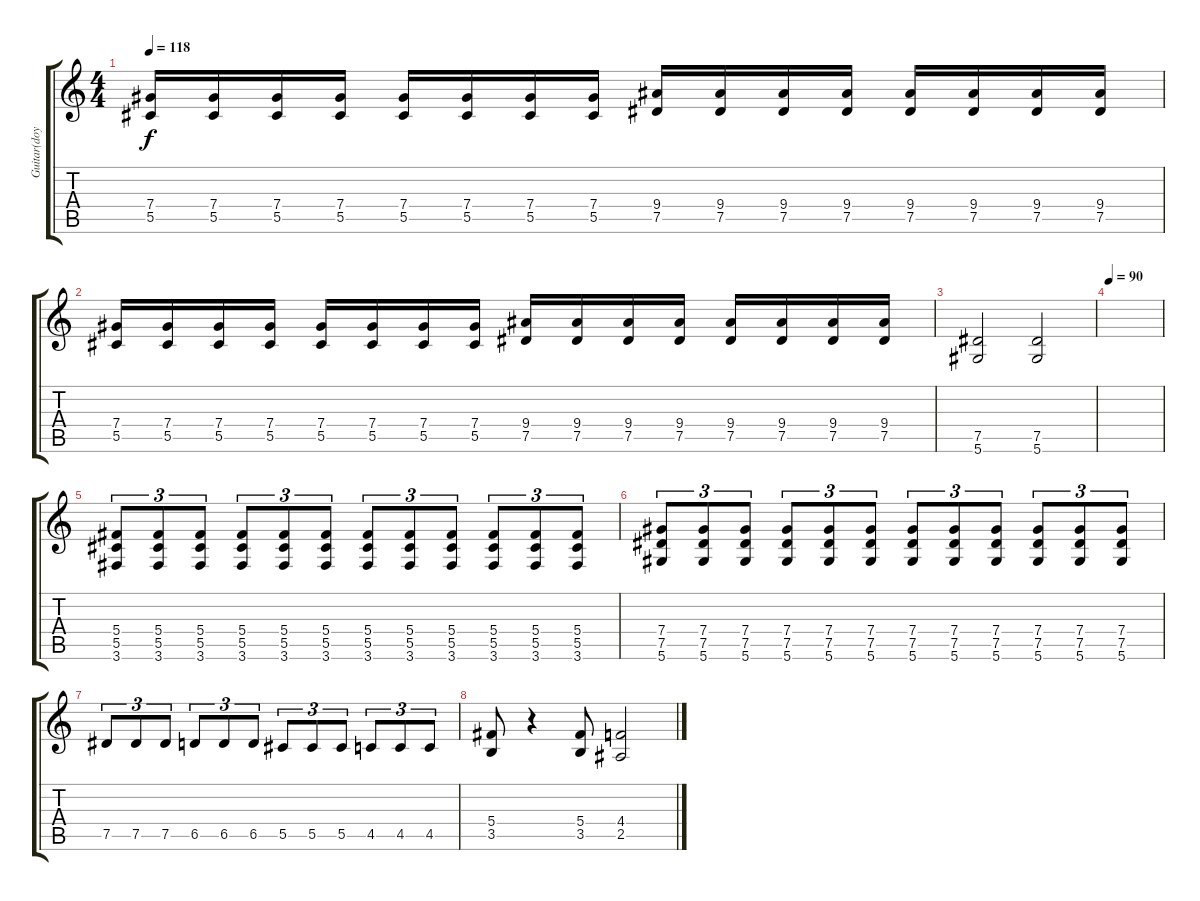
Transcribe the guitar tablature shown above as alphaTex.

\track ("Guitar(doyle)" "Guitar(doy") {instrument distortionguitar}
\staff {score tabs}
\tuning (Eb4 Bb3 Gb3 Db3 Ab2 Eb2) {hide}
\ts (4 4)
\tempo 118
\clef g2
\ks c
(7.4 5.5).16{dy f} (7.4 5.5).16 (7.4 5.5).16 (7.4 5.5).16 (7.4 5.5).16 (7.4 5.5).16 (7.4 5.5).16 (7.4 5.5).16 (9.4 7.5).16 (9.4 7.5).16 (9.4 7.5).16 (9.4 7.5).16 (9.4 7.5).16 (9.4 7.5).16 (9.4 7.5).16 (9.4 7.5).16 |
(7.4 5.5).16 (7.4 5.5).16 (7.4 5.5).16 (7.4 5.5).16 (7.4 5.5).16 (7.4 5.5).16 (7.4 5.5).16 (7.4 5.5).16 (9.4 7.5).16 (9.4 7.5).16 (9.4 7.5).16 (9.4 7.5).16 (9.4 7.5).16 (9.4 7.5).16 (9.4 7.5).16 (9.4 7.5).16 |
(7.5 5.6).2 (7.5 5.6).2 |
\tempo 90
|
(5.4 5.5 3.6).8{tu (3 2)} (5.4 5.5 3.6).8{tu (3 2)} (5.4 5.5 3.6).8{tu (3 2)} (5.4 5.5 3.6).8{tu (3 2)} (5.4 5.5 3.6).8{tu (3 2)} (5.4 5.5 3.6).8{tu (3 2)} (5.4 5.5 3.6).8{tu (3 2)} (5.4 5.5 3.6).8{tu (3 2)} (5.4 5.5 3.6).8{tu (3 2)} (5.4 5.5 3.6).8{tu (3 2)} (5.4 5.5 3.6).8{tu (3 2)} (5.4 5.5 3.6).8{tu (3 2)} |
(7.4 7.5 5.6).8{tu (3 2)} (7.4 7.5 5.6).8{tu (3 2)} (7.4 7.5 5.6).8{tu (3 2)} (7.4 7.5 5.6).8{tu (3 2)} (7.4 7.5 5.6).8{tu (3 2)} (7.4 7.5 5.6).8{tu (3 2)} (7.4 7.5 5.6).8{tu (3 2)} (7.4 7.5 5.6).8{tu (3 2)} (7.4 7.5 5.6).8{tu (3 2)} (7.4 7.5 5.6).8{tu (3 2)} (7.4 7.5 5.6).8{tu (3 2)} (7.4 7.5 5.6).8{tu (3 2)} |
7.5.8{tu (3 2)} 7.5.8{tu (3 2)} 7.5.8{tu (3 2)} 6.5.8{tu (3 2)} 6.5.8{tu (3 2)} 6.5.8{tu (3 2)} 5.5.8{tu (3 2)} 5.5.8{tu (3 2)} 5.5.8{tu (3 2)} 4.5.8{tu (3 2)} 4.5.8{tu (3 2)} 4.5.8{tu (3 2)} |
(5.4 3.5).8 r.4 (5.4 3.5).8 (4.4 2.5).2
